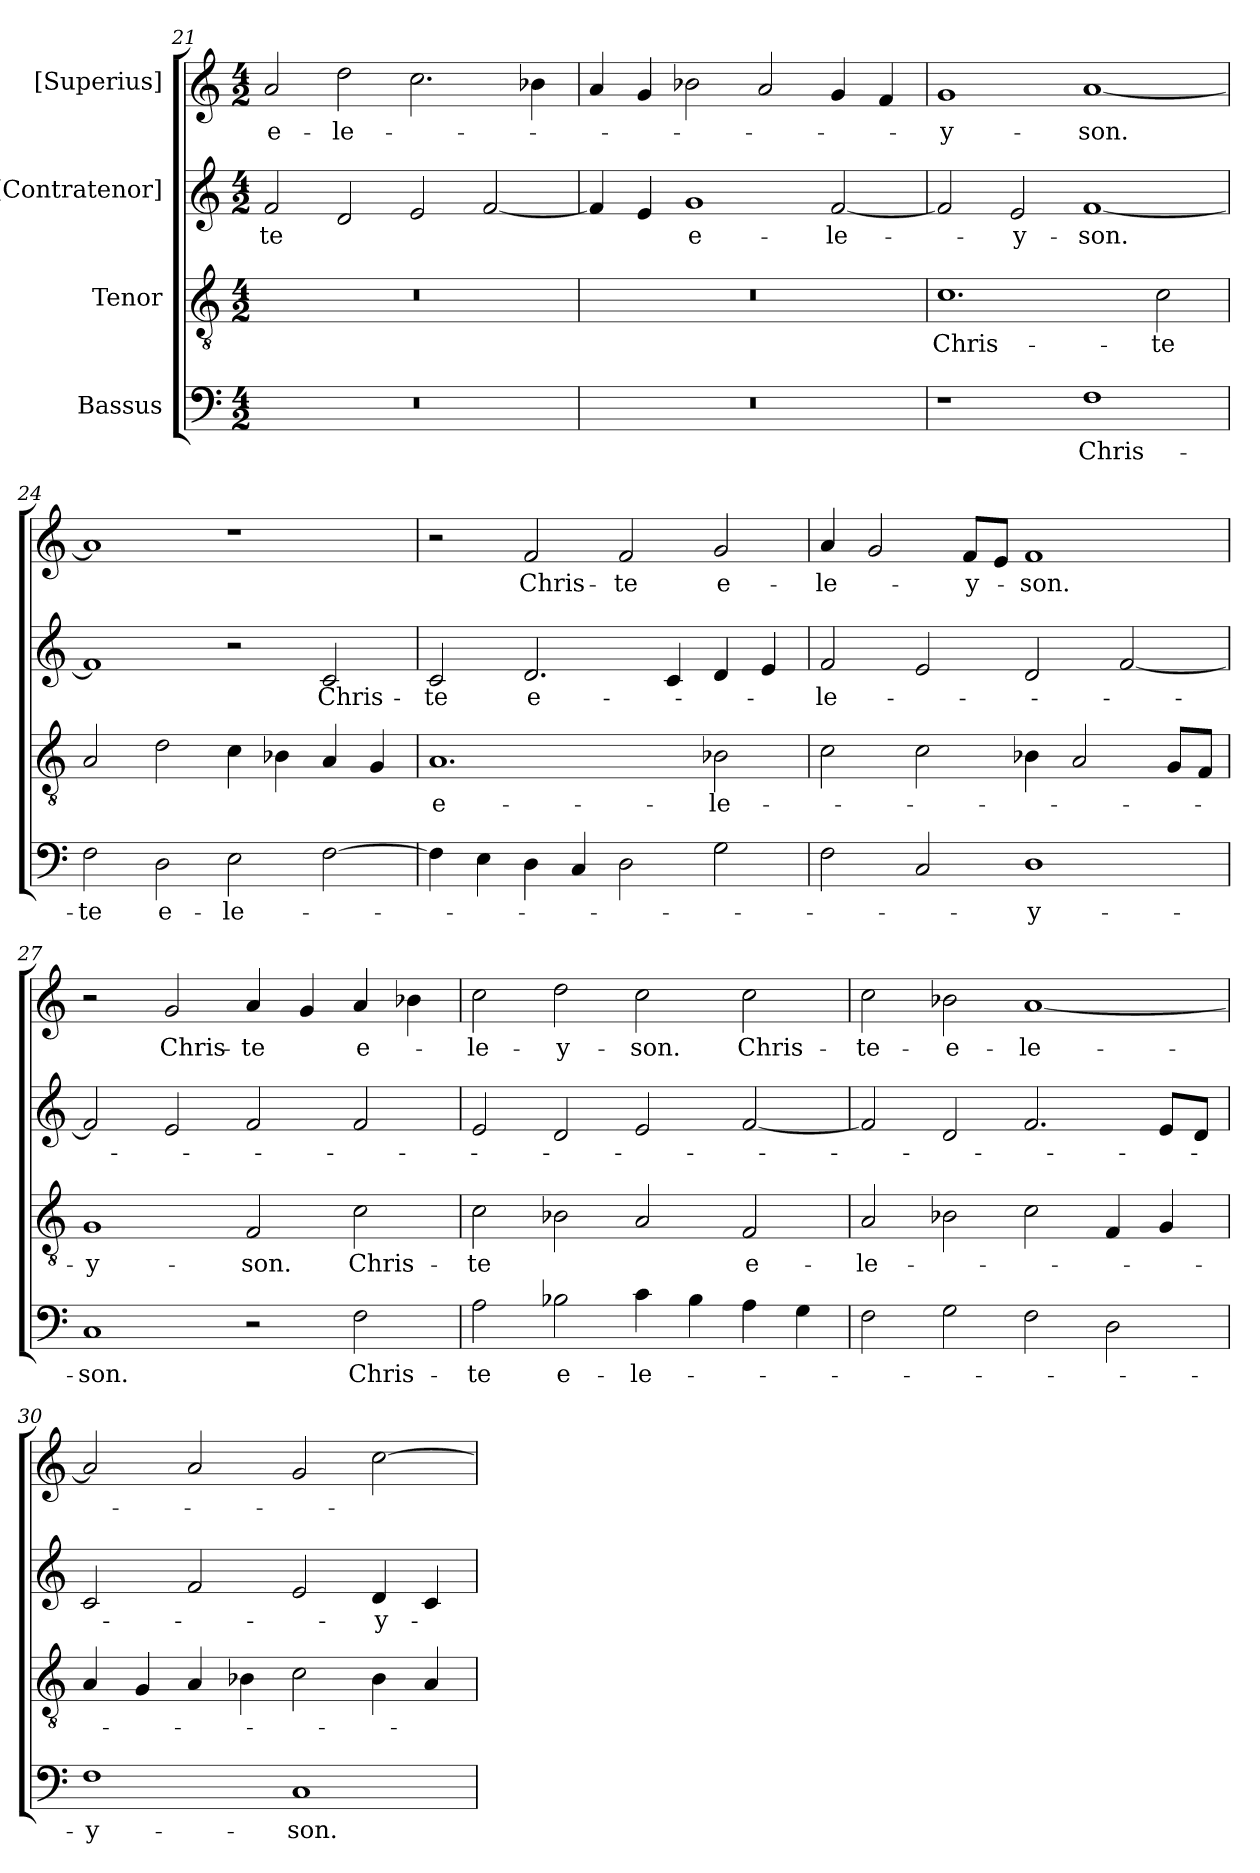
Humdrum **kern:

**kern	**text	**kern	**text	**kern	**text	**kern	**text
*part4	*part4	*part3	*part3	*part2	*part2	*part1	*part1
*staff4	*staff4	*staff3	*staff3	*staff2	*staff2	*staff1	*staff1
*I"Bassus	*	*I"Tenor	*	*I"[Contratenor]	*	*I"[Superius]	*
*clefF4	*	*clefGv2	*	*clefG2	*	*clefG2	*
*k[]	*	*k[]	*	*k[]	*	*k[]	*
*M4/2	*	*M4/2	*	*M4/2	*	*M4/2	*
=21	=21	=21	=21	=21	=21	=21	=21
0r	.	0r	.	2f/	-te	2a/	e-
.	.	.	.	2d/	.	2dd\	-le-
.	.	.	.	2e/	.	2.cc\	.
.	.	.	.	[2f/	.	.	.
.	.	.	.	.	.	4b-X\	.
=22	=22	=22	=22	=22	=22	=22	=22
0r	.	0r	.	4f/]	.	4a/	.
.	.	.	.	4e/	.	4g/	.
.	.	.	.	1g/	e-	2b-X\	.
.	.	.	.	.	.	2a/	.
.	.	.	.	[2f/	-le-	4g/	.
.	.	.	.	.	.	4f/	.
=23	=23	=23	=23	=23	=23	=23	=23
1r	.	1.c\	Chris-	2f/]	.	1g/	-y-
.	.	.	.	2e/	-y-	.	.
1F\	Chris-	.	.	[1f/	-son.	[1a/	-son.
.	.	2c\	-te	.	.	.	.
=24	=24	=24	=24	=24	=24	=24	=24
2F\	-te	2A/	.	1f/]	.	1a/]	.
2D\	e-	2d\	.	.	.	.	.
2E\	-le-	4c\	.	2r	.	1r	.
.	.	4B-X\	.	.	.	.	.
[2F\	.	4A/	.	2c/	Chris-	.	.
.	.	4G/	.	.	.	.	.
=25	=25	=25	=25	=25	=25	=25	=25
4F\]	.	1.A/	e-	2c/	-te	2r	.
4E\	.	.	.	.	.	.	.
4D\	.	.	.	2.d/	e-	2f/	Chris-
4C/	.	.	.	.	.	.	.
2D\	.	.	.	.	.	2f/	-te
.	.	.	.	4c/	.	.	.
2G\	.	2B-X\	-le-	4d/	.	2g/	e-
.	.	.	.	4e/	.	.	.
=26	=26	=26	=26	=26	=26	=26	=26
2F\	.	2c\	.	2f/	-le-	4a/	-le-
.	.	.	.	.	.	2g/	.
2C/	.	2c\	.	2e/	.	.	.
.	.	.	.	.	.	8f/L	-y-
.	.	.	.	.	.	8e/J	.
1D\	-y-	4B-X\	.	2d/	.	1f/	-son.
.	.	2A/	.	.	.	.	.
.	.	.	.	[2f/	.	.	.
.	.	8G/L	.	.	.	.	.
.	.	8F/J	.	.	.	.	.
=27	=27	=27	=27	=27	=27	=27	=27
1C/	-son.	1G/	-y-	2f/]	.	2r	.
.	.	.	.	2e/	.	2g/	Chris-
2r	.	2F/	-son.	2f/	.	4a/	-te
.	.	.	.	.	.	4g/	.
2F\	Chris-	2c\	Chris-	2f/	.	4a/	e-
.	.	.	.	.	.	4b-X\	.
=28	=28	=28	=28	=28	=28	=28	=28
2A\	-te	2c\	-te	2e/	.	2cc\	-le-
2B-X\	e-	2B-X\	.	2d/	.	2dd\	-y-
4c\	-le-	2A/	.	2e/	.	2cc\	-son.
4B-\	.	.	.	.	.	.	.
4A\	.	2F/	e-	[2f/	.	2cc\	Chris-
4G\	.	.	.	.	.	.	.
=29	=29	=29	=29	=29	=29	=29	=29
2F\	.	2A/	-le-	2f/]	.	2cc\	te-
2G\	.	2B-X\	.	2d/	.	2b-X\	e-
2F\	.	2c\	.	2.f/	.	[1a/	-le-
2D\	.	4F/	.	.	.	.	.
.	.	4G/	.	8e/L	.	.	.
.	.	.	.	8d/J	.	.	.
=30	=30	=30	=30	=30	=30	=30	=30
1F\	-y-	4A/	.	2c/	.	2a/]	.
.	.	4G/	.	.	.	.	.
.	.	4A/	.	2f/	.	2a/	.
.	.	4B-X\	.	.	.	.	.
1C/	-son.	2c\	.	2e/	.	2g/	.
.	.	4B-\	.	4d/	-y-	[2cc\	.
.	.	4A/	.	4c/	.	.	.
=	=	=	=	=	=	=	=
*-	*-	*-	*-	*-	*-	*-	*-
